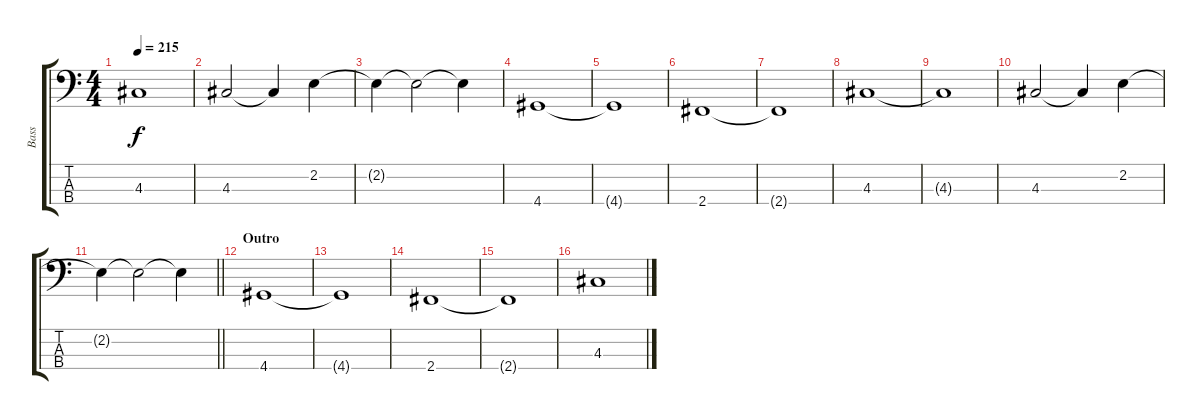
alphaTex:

\track ("Bass" "Bass") {instrument electricbassfinger}
\staff {score tabs}
\tuning (G2 D2 A1 E1) {hide}
\ts (4 4)
\tempo 215
\clef f4
\ks c
4.3{t}.1{dy f} |
4.3.2 4.3{t}.4 2.2.4 |
2.2{t}.4 2.2{t}.2 2.2{t}.4 |
4.4.1 |
4.4{t}.1 |
2.4.1 |
2.4{t}.1 |
4.3.1 |
4.3{t}.1 |
4.3.2 4.3{t}.4 2.2.4 |
\barLineRight lightlight
2.2{t}.4 2.2{t}.2 2.2{t}.4 |
\section ("" "Outro")
4.4.1 |
4.4{t}.1 |
2.4.1 |
2.4{t}.1 |
4.3.1
